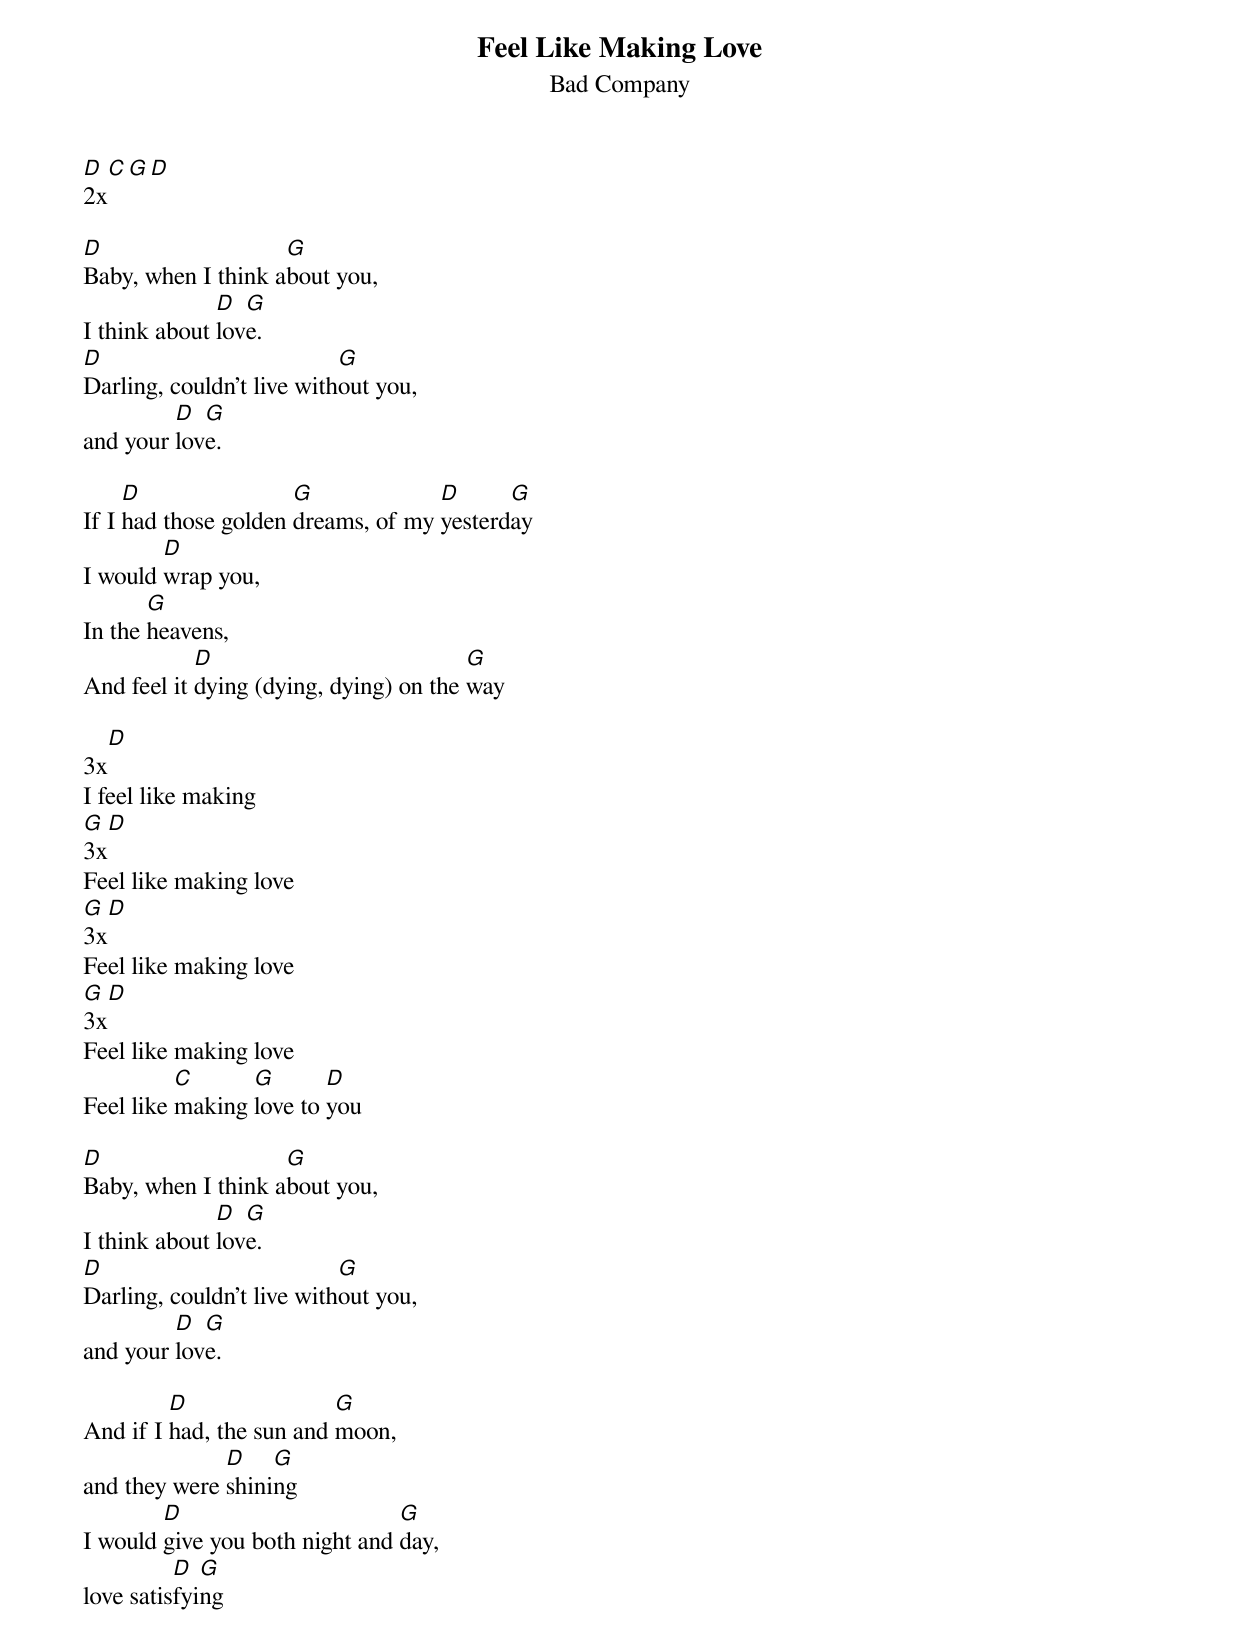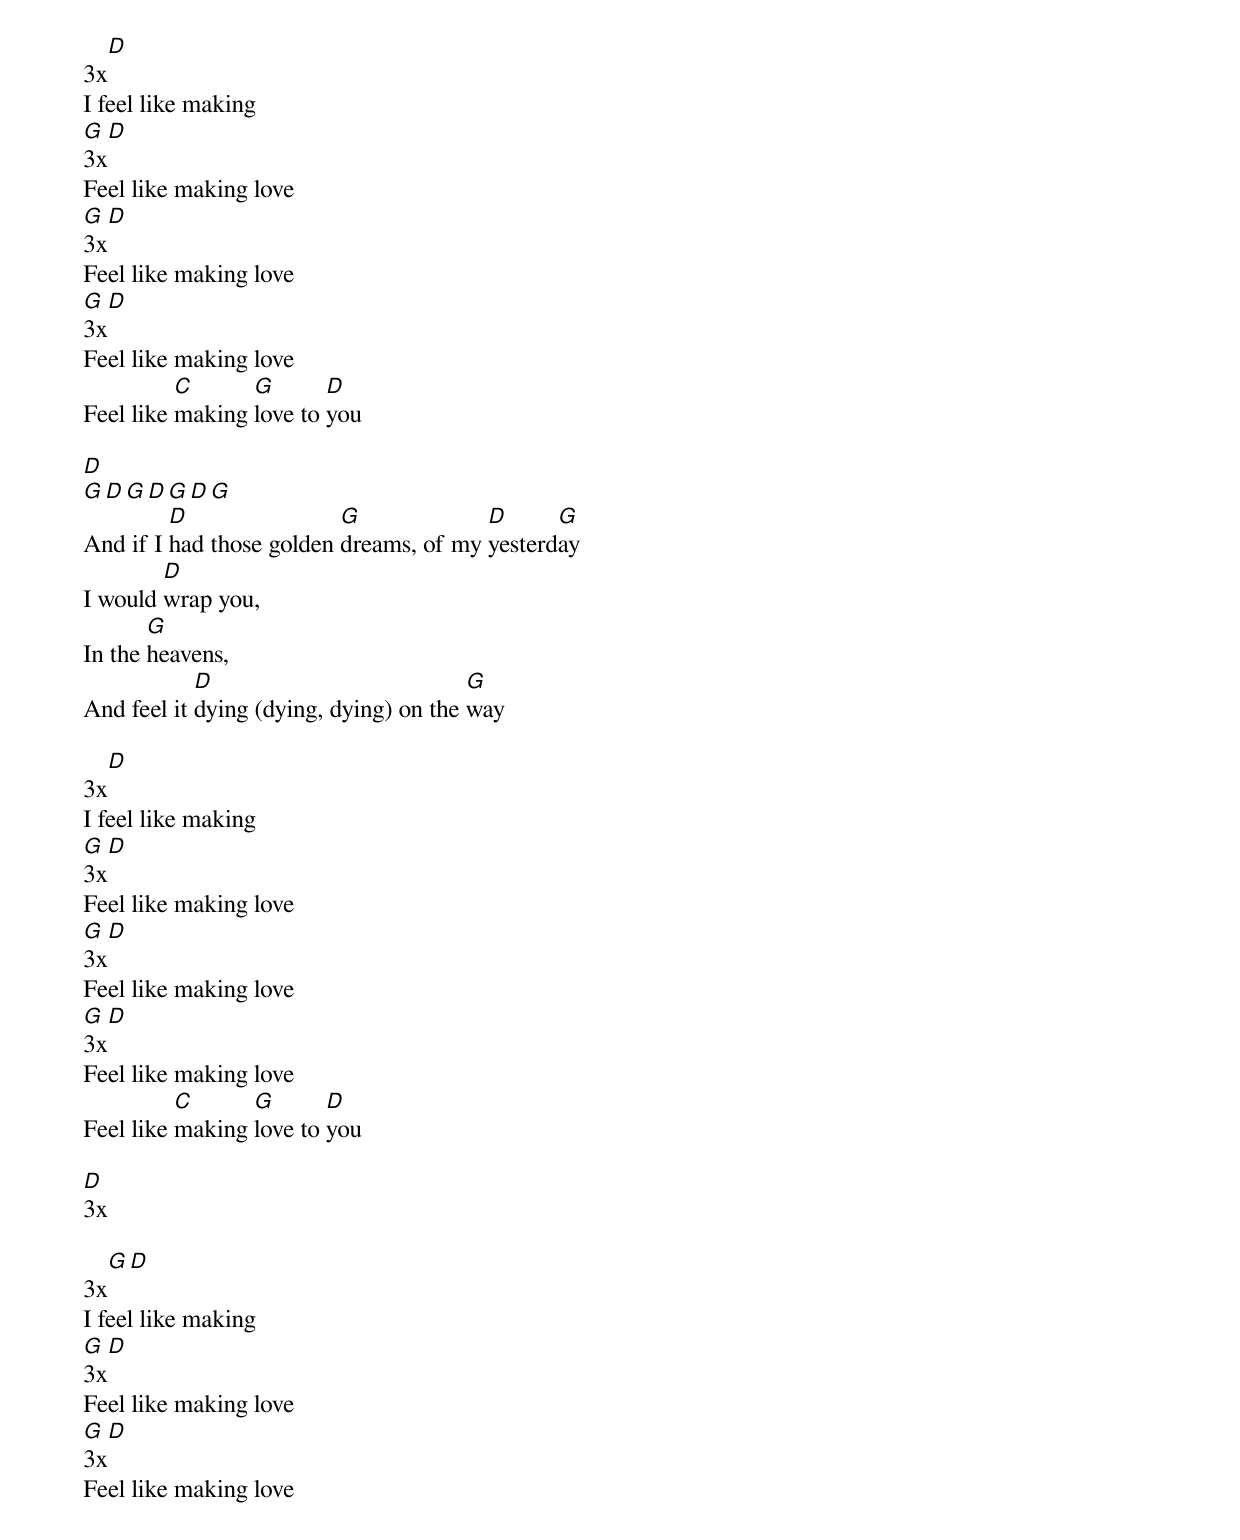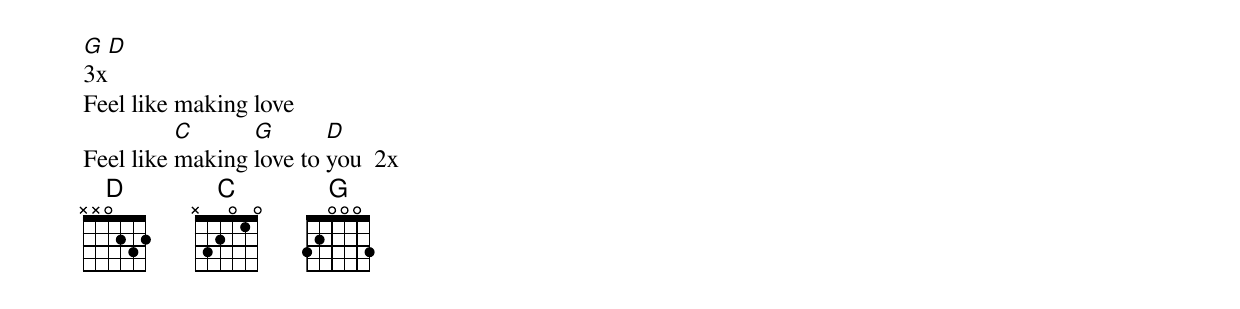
{t: Feel Like Making Love}
{st: Bad Company}

[D]2x[C][G][D]

[D]Baby, when I think a[G]bout you,
I think about [D]lov[G]e.
[D]Darling, couldn't live with[G]out you,
and your [D]lov[G]e.

If I [D]had those golden [G]dreams, of my [D]yesterd[G]ay
I would [D]wrap you,
In the [G]heavens,
And feel it [D]dying (dying, dying) on the [G]way

3x[D]
I feel like making
[G]3x[D]
Feel like making love
[G]3x[D]
Feel like making love
[G]3x[D]
Feel like making love
Feel like [C]making [G]love to [D]you

[D]Baby, when I think a[G]bout you,
I think about [D]lov[G]e.
[D]Darling, couldn't live with[G]out you,
and your [D]lov[G]e.

And if I [D]had, the sun and [G]moon,
and they were [D]shini[G]ng
I would [D]give you both night and [G]day,
love satis[D]fyi[G]ng

3x[D]
I feel like making
[G]3x[D]
Feel like making love
[G]3x[D]
Feel like making love
[G]3x[D]
Feel like making love
Feel like [C]making [G]love to [D]you

[D]
[G][D][G][D][G][D][G]
And if I [D]had those golden [G]dreams, of my [D]yesterd[G]ay
I would [D]wrap you,
In the [G]heavens,
And feel it [D]dying (dying, dying) on the [G]way

3x[D]
I feel like making
[G]3x[D]
Feel like making love
[G]3x[D]
Feel like making love
[G]3x[D]
Feel like making love
Feel like [C]making [G]love to [D]you

[D]3x

3x[G][D]
I feel like making
[G]3x[D]
Feel like making love
[G]3x[D]
Feel like making love
[G]3x[D]
Feel like making love
Feel like [C]making [G]love to [D]you  2x
